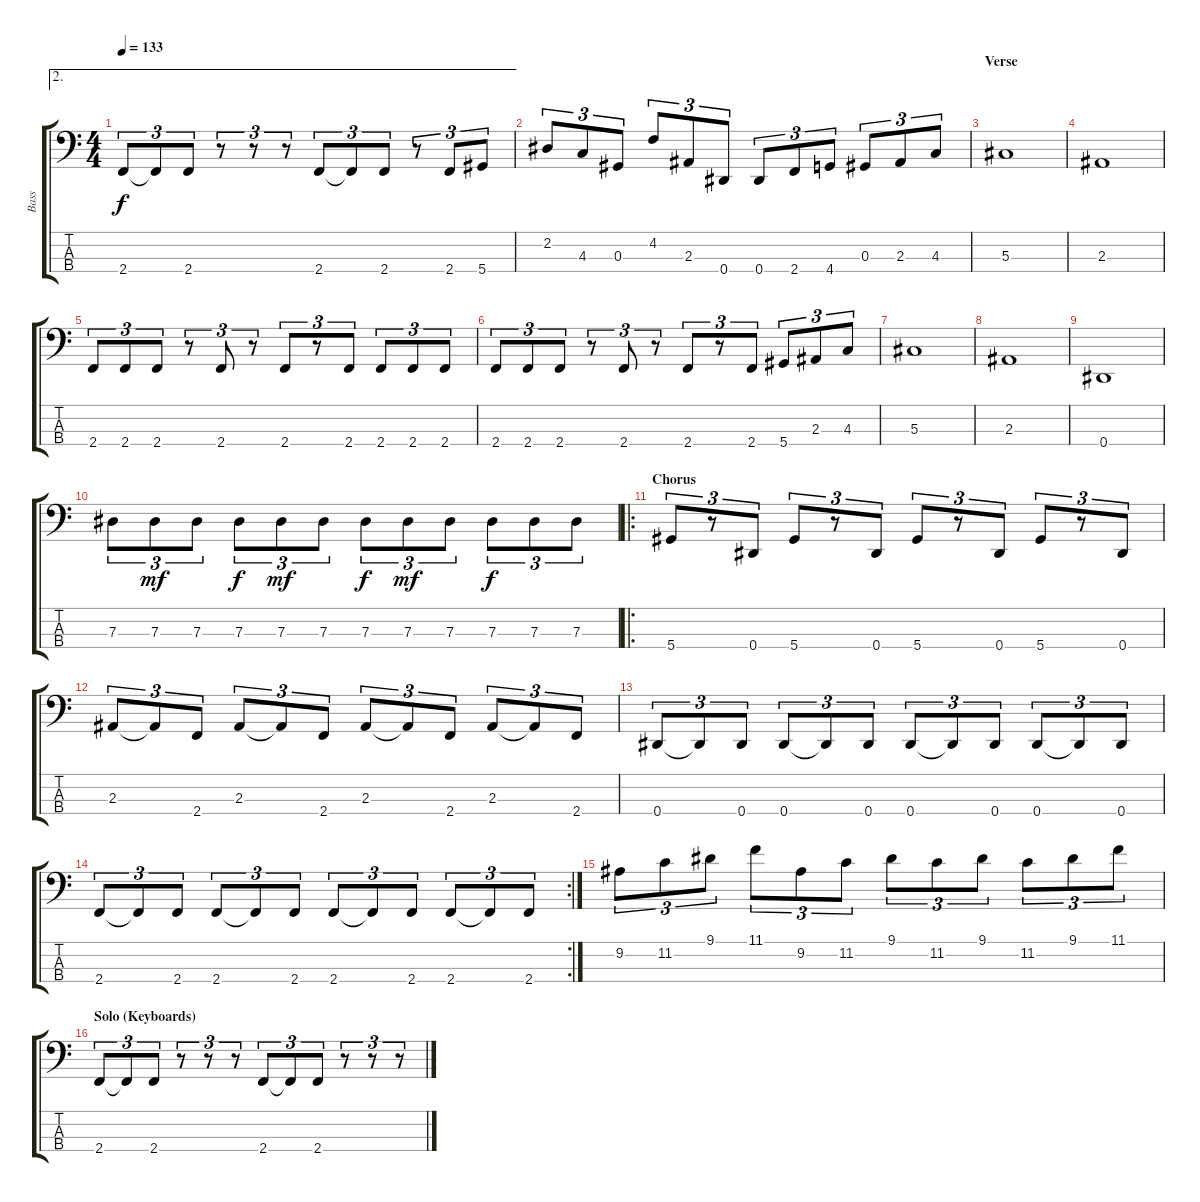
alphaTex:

\track ("Bass" "Bass") {instrument electricbasspick}
\staff {score tabs}
\tuning (Gb2 Db2 Ab1 Eb1) {hide}
\ae 2
\ts (4 4)
\tempo 133
\clef f4
\ks c
2.4.8{tu (3 2) dy f} 2.4{t}.8{tu (3 2)} 2.4.8{tu (3 2)} r.8{tu (3 2)} r.8{tu (3 2)} r.8{tu (3 2)} 2.4.8{tu (3 2)} 2.4{t}.8{tu (3 2)} 2.4.8{tu (3 2)} r.8{tu (3 2)} 2.4.8{tu (3 2)} 5.4.8{tu (3 2)} |
2.2.8{tu (3 2)} 4.3.8{tu (3 2)} 0.3.8{tu (3 2)} 4.2.8{tu (3 2)} 2.3.8{tu (3 2)} 0.4.8{tu (3 2)} 0.4.8{tu (3 2)} 2.4.8{tu (3 2)} 4.4.8{tu (3 2)} 0.3.8{tu (3 2)} 2.3.8{tu (3 2)} 4.3.8{tu (3 2)} |
\section ("" "Verse")
5.3.1 |
2.3.1 |
2.4.8{tu (3 2)} 2.4.8{tu (3 2)} 2.4.8{tu (3 2)} r.8{tu (3 2)} 2.4.8{tu (3 2)} r.8{tu (3 2)} 2.4.8{tu (3 2)} r.8{tu (3 2)} 2.4.8{tu (3 2)} 2.4.8{tu (3 2)} 2.4.8{tu (3 2)} 2.4.8{tu (3 2)} |
2.4.8{tu (3 2)} 2.4.8{tu (3 2)} 2.4.8{tu (3 2)} r.8{tu (3 2)} 2.4.8{tu (3 2)} r.8{tu (3 2)} 2.4.8{tu (3 2)} r.8{tu (3 2)} 2.4.8{tu (3 2)} 5.4.8{tu (3 2)} 2.3.8{tu (3 2)} 4.3.8{tu (3 2)} |
5.3.1 |
2.3.1 |
0.4.1 |
7.3.8{tu (3 2)} 7.3.8{tu (3 2) dy mf} 7.3.8{tu (3 2)} 7.3.8{tu (3 2) dy f} 7.3.8{tu (3 2) dy mf} 7.3.8{tu (3 2)} 7.3.8{tu (3 2) dy f} 7.3.8{tu (3 2) dy mf} 7.3.8{tu (3 2)} 7.3.8{tu (3 2) dy f} 7.3.8{tu (3 2)} 7.3.8{tu (3 2)} |
\ro
\section ("" "Chorus")
5.4.8{tu (3 2)} r.8{tu (3 2)} 0.4.8{tu (3 2)} 5.4.8{tu (3 2)} r.8{tu (3 2)} 0.4.8{tu (3 2)} 5.4.8{tu (3 2)} r.8{tu (3 2)} 0.4.8{tu (3 2)} 5.4.8{tu (3 2)} r.8{tu (3 2)} 0.4.8{tu (3 2)} |
2.3.8{tu (3 2)} 2.3{t}.8{tu (3 2)} 2.4.8{tu (3 2)} 2.3.8{tu (3 2)} 2.3{t}.8{tu (3 2)} 2.4.8{tu (3 2)} 2.3.8{tu (3 2)} 2.3{t}.8{tu (3 2)} 2.4.8{tu (3 2)} 2.3.8{tu (3 2)} 2.3{t}.8{tu (3 2)} 2.4.8{tu (3 2)} |
0.4.8{tu (3 2)} 0.4{t}.8{tu (3 2)} 0.4.8{tu (3 2)} 0.4.8{tu (3 2)} 0.4{t}.8{tu (3 2)} 0.4.8{tu (3 2)} 0.4.8{tu (3 2)} 0.4{t}.8{tu (3 2)} 0.4.8{tu (3 2)} 0.4.8{tu (3 2)} 0.4{t}.8{tu (3 2)} 0.4.8{tu (3 2)} |
\rc 2
2.4.8{tu (3 2)} 2.4{t}.8{tu (3 2)} 2.4.8{tu (3 2)} 2.4.8{tu (3 2)} 2.4{t}.8{tu (3 2)} 2.4.8{tu (3 2)} 2.4.8{tu (3 2)} 2.4{t}.8{tu (3 2)} 2.4.8{tu (3 2)} 2.4.8{tu (3 2)} 2.4{t}.8{tu (3 2)} 2.4.8{tu (3 2)} |
9.2.8{tu (3 2)} 11.2.8{tu (3 2)} 9.1.8{tu (3 2)} 11.1.8{tu (3 2)} 9.2.8{tu (3 2)} 11.2.8{tu (3 2)} 9.1.8{tu (3 2)} 11.2.8{tu (3 2)} 9.1.8{tu (3 2)} 11.2.8{tu (3 2)} 9.1.8{tu (3 2)} 11.1.8{tu (3 2)} |
\section ("" "Solo (Keyboards)")
2.4.8{tu (3 2)} 2.4{t}.8{tu (3 2)} 2.4.8{tu (3 2)} r.8{tu (3 2)} r.8{tu (3 2)} r.8{tu (3 2)} 2.4.8{tu (3 2)} 2.4{t}.8{tu (3 2)} 2.4.8{tu (3 2)} r.8{tu (3 2)} r.8{tu (3 2)} r.8{tu (3 2)}
